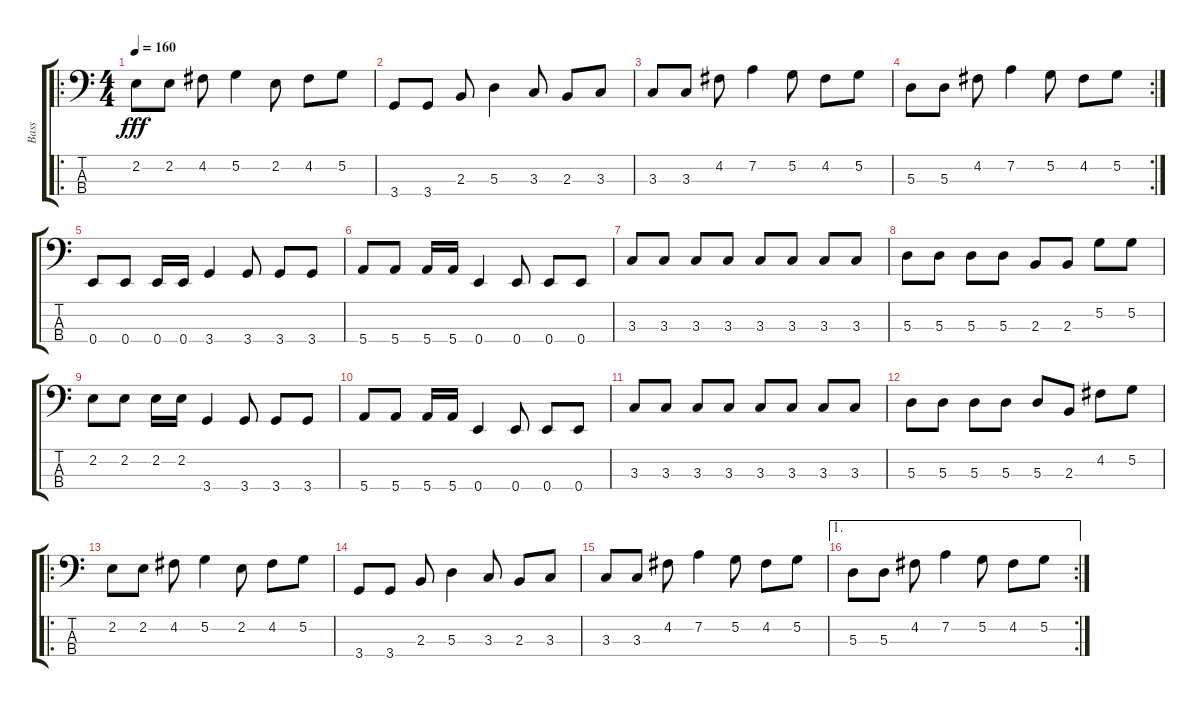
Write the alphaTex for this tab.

\track ("Bass" "Bass") {instrument electricbassfinger}
\staff {score tabs}
\tuning (G2 D2 A1 E1) {hide}
\ro
\ts (4 4)
\tempo 160
\clef f4
\ks c
2.2.8{dy fff} 2.2.8 4.2.8 5.2.4 2.2.8 4.2.8 5.2.8 |
3.4.8 3.4.8 2.3.8 5.3.4 3.3.8 2.3.8 3.3.8 |
3.3.8 3.3.8 4.2.8 7.2.4 5.2.8 4.2.8 5.2.8 |
\rc 2
5.3.8 5.3.8 4.2.8 7.2.4 5.2.8 4.2.8 5.2.8 |
0.4.8 0.4.8 0.4.16 0.4.16 3.4.4 3.4.8 3.4.8 3.4.8 |
5.4.8 5.4.8 5.4.16 5.4.16 0.4.4 0.4.8 0.4.8 0.4.8 |
3.3.8 3.3.8 3.3.8 3.3.8 3.3.8 3.3.8 3.3.8 3.3.8 |
5.3.8 5.3.8 5.3.8 5.3.8 2.3.8 2.3.8 5.2.8 5.2.8 |
2.2.8 2.2.8 2.2.16 2.2.16 3.4.4 3.4.8 3.4.8 3.4.8 |
5.4.8 5.4.8 5.4.16 5.4.16 0.4.4 0.4.8 0.4.8 0.4.8 |
3.3.8 3.3.8 3.3.8 3.3.8 3.3.8 3.3.8 3.3.8 3.3.8 |
5.3.8 5.3.8 5.3.8 5.3.8 5.3.8 2.3.8 4.2.8 5.2.8 |
\ro
2.2.8 2.2.8 4.2.8 5.2.4 2.2.8 4.2.8 5.2.8 |
3.4.8 3.4.8 2.3.8 5.3.4 3.3.8 2.3.8 3.3.8 |
3.3.8 3.3.8 4.2.8 7.2.4 5.2.8 4.2.8 5.2.8 |
\ae 1
\rc 2
5.3.8 5.3.8 4.2.8 7.2.4 5.2.8 4.2.8 5.2.8
